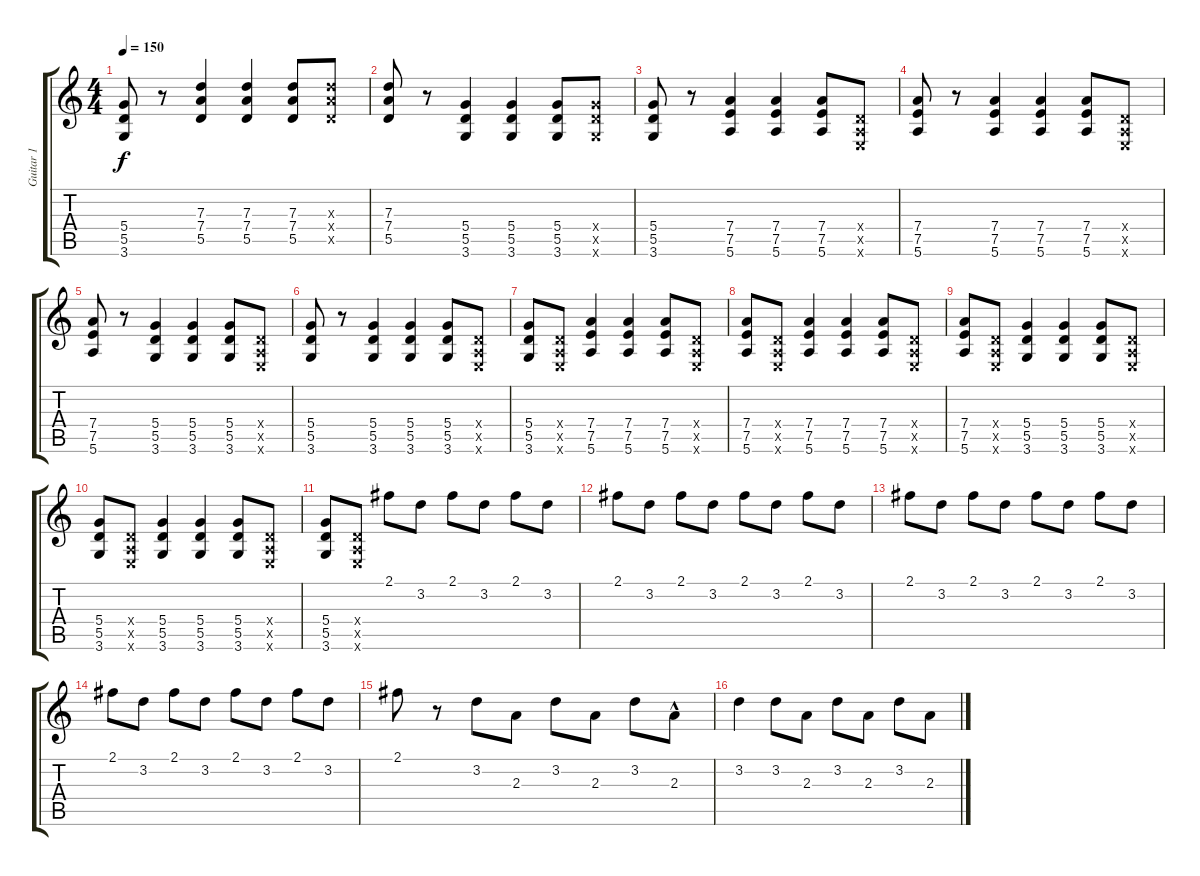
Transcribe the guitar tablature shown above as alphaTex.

\track ("Guitar 1" "Guitar 1") {instrument overdrivenguitar}
\staff {score tabs}
\tuning (E4 B3 G3 D3 A2 E2) {hide}
\ts (4 4)
\tempo 150
\clef g2
\ks c
(5.4 5.5 3.6).8{dy f} r.8 (7.3 7.4 5.5).4 (7.3 7.4 5.5).4 (7.3 7.4 5.5).8 (7.3{x} 7.4{x} 5.5{x}).8 |
(7.3 7.4 5.5).8 r.8 (5.4 5.5 3.6).4 (5.4 5.5 3.6).4 (5.4 5.5 3.6).8 (5.4{x} 5.5{x} 3.6{x}).8 |
(5.4 5.5 3.6).8 r.8 (7.4 7.5 5.6).4 (7.4 7.5 5.6).4 (7.4 7.5 5.6).8 (0.4{x} 0.5{x} 0.6{x}).8 |
(7.4 7.5 5.6).8 r.8 (7.4 7.5 5.6).4 (7.4 7.5 5.6).4 (7.4 7.5 5.6).8 (0.4{x} 0.5{x} 0.6{x}).8 |
(7.4 7.5 5.6).8 r.8 (5.4 5.5 3.6).4 (5.4 5.5 3.6).4 (5.4 5.5 3.6).8 (0.4{x} 0.5{x} 0.6{x}).8 |
(5.4 5.5 3.6).8 r.8 (5.4 5.5 3.6).4 (5.4 5.5 3.6).4 (5.4 5.5 3.6).8 (0.4{x} 0.5{x} 0.6{x}).8 |
(5.4 5.5 3.6).8 (0.4{x} 0.5{x} 0.6{x}).8 (7.4 7.5 5.6).4 (7.4 7.5 5.6).4 (7.4 7.5 5.6).8 (0.4{x} 0.5{x} 0.6{x}).8 |
(7.4 7.5 5.6).8 (0.4{x} 0.5{x} 0.6{x}).8 (7.4 7.5 5.6).4 (7.4 7.5 5.6).4 (7.4 7.5 5.6).8 (0.4{x} 0.5{x} 0.6{x}).8 |
(7.4 7.5 5.6).8 (0.4{x} 0.5{x} 0.6{x}).8 (5.4 5.5 3.6).4 (5.4 5.5 3.6).4 (5.4 5.5 3.6).8 (0.4{x} 0.5{x} 0.6{x}).8 |
(5.4 5.5 3.6).8 (0.4{x} 0.5{x} 0.6{x}).8 (5.4 5.5 3.6).4 (5.4 5.5 3.6).4 (5.4 5.5 3.6).8 (0.4{x} 0.5{x} 0.6{x}).8 |
(5.4 5.5 3.6).8 (0.4{x} 0.5{x} 0.6{x}).8 2.1.8 3.2.8 2.1.8 3.2.8 2.1.8 3.2.8 |
2.1.8 3.2.8 2.1.8 3.2.8 2.1.8 3.2.8 2.1.8 3.2.8 |
2.1.8 3.2.8 2.1.8 3.2.8 2.1.8 3.2.8 2.1.8 3.2.8 |
2.1.8 3.2.8 2.1.8 3.2.8 2.1.8 3.2.8 2.1.8 3.2.8 |
2.1.8 r.8 3.2.8 2.3.8 3.2.8 2.3.8 3.2.8 2.3{hac}.8 |
3.2.4 3.2.8 2.3.8 3.2.8 2.3.8 3.2.8 2.3.8
